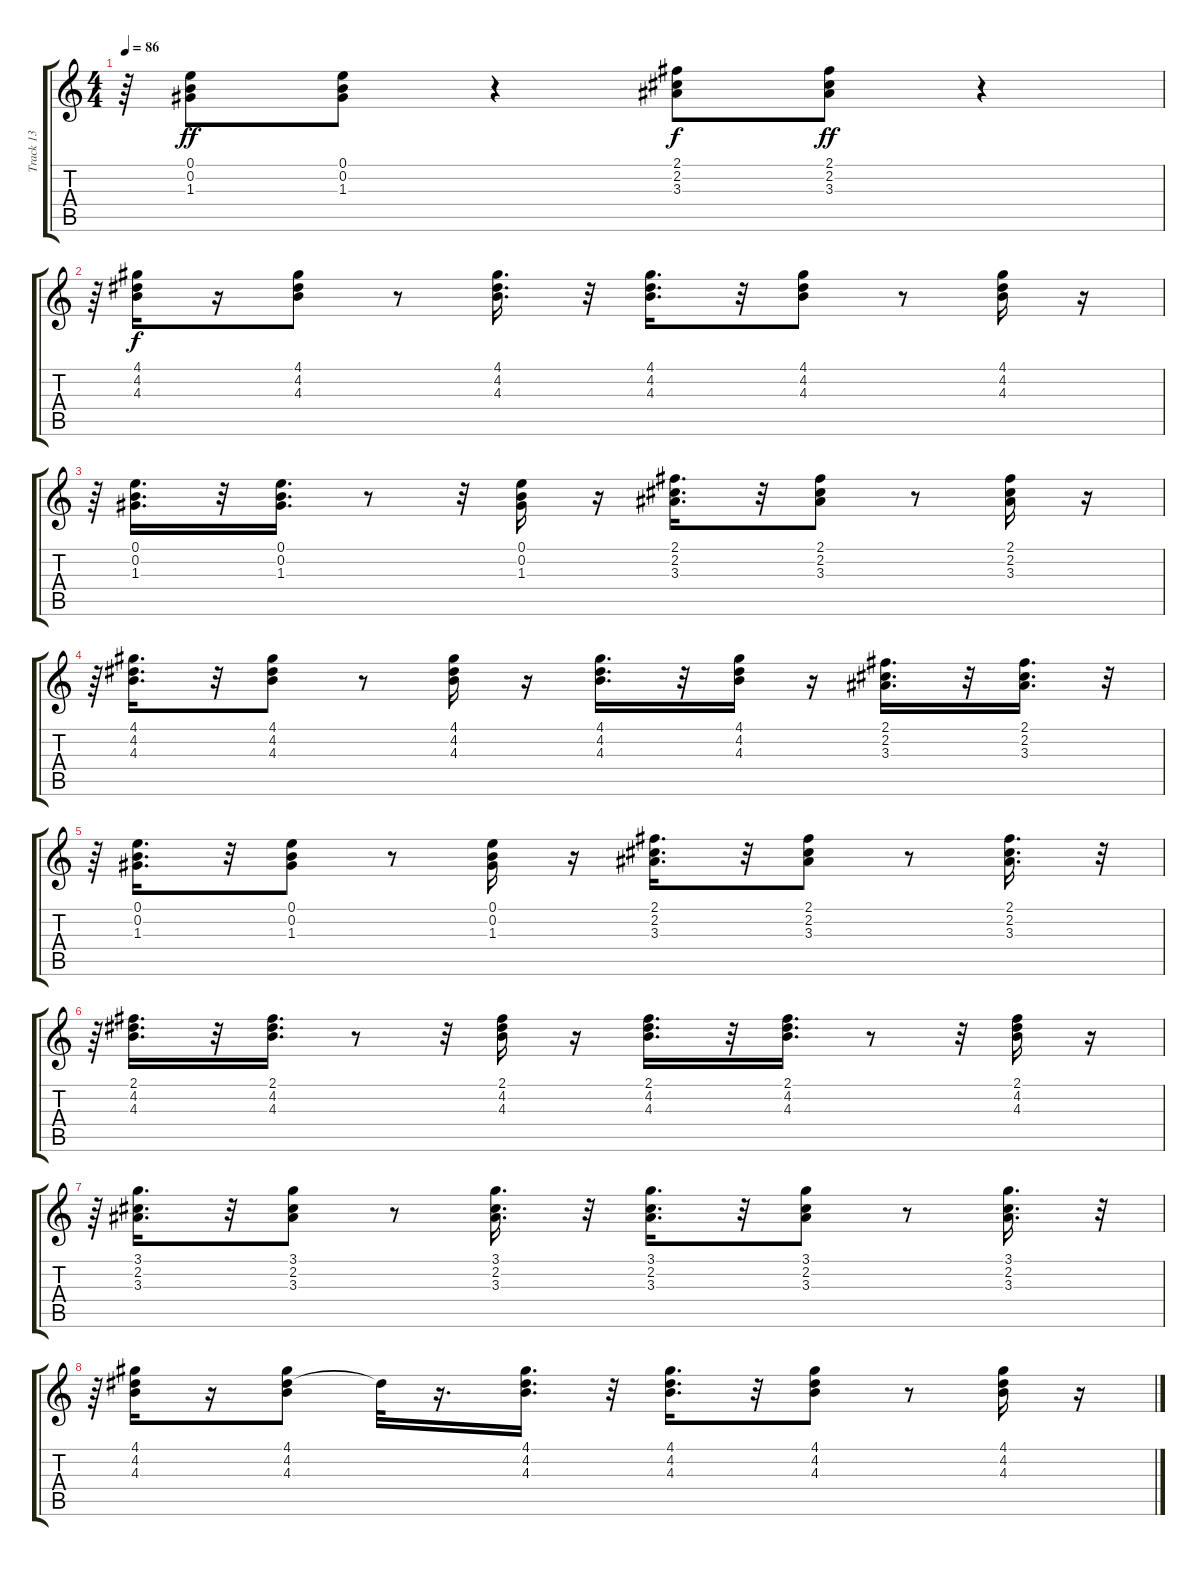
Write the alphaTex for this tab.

\track ("Track 13" "Track 13") {instrument acousticguitarsteel}
\staff {score tabs}
\tuning (E4 B3 G3 D3 A2 E2) {hide}
\ts (4 4)
\tempo 86
\clef g2
\ks c
r.64{dy ff} (0.1 0.2 1.3).8 (0.1 0.2 1.3).8 r.4 (2.1 2.2 3.3).8{dy f} (2.1 2.2 3.3).8{dy ff} r.4 |
r.64 (4.1 4.2 4.3).16{dy f} r.16 (4.1 4.2 4.3).8 r.8 (4.1 4.2 4.3).16{d} r.32 (4.1 4.2 4.3).16{d} r.32 (4.1 4.2 4.3).8 r.8 (4.1 4.2 4.3).16 r.16 |
r.64 (0.1 0.2 1.3).16{d} r.32 (0.1 0.2 1.3).16{d} r.8 r.32 (0.1 0.2 1.3).16 r.16 (2.1 2.2 3.3).16{d} r.32 (2.1 2.2 3.3).8 r.8 (2.1 2.2 3.3).16 r.16 |
r.64 (4.1 4.2 4.3).16{d} r.32 (4.1 4.2 4.3).8 r.8 (4.1 4.2 4.3).16 r.16 (4.1 4.2 4.3).16{d} r.32 (4.1 4.2 4.3).16 r.16 (2.1 2.2 3.3).16{d} r.32 (2.1 2.2 3.3).16{d} r.32 |
r.64 (0.1 0.2 1.3).16{d} r.32 (0.1 0.2 1.3).8 r.8 (0.1 0.2 1.3).16 r.16 (2.1 2.2 3.3).16{d} r.32 (2.1 2.2 3.3).8 r.8 (2.1 2.2 3.3).16{d} r.32 |
r.64 (2.1 4.2 4.3).16{d} r.32 (2.1 4.2 4.3).16{d} r.8 r.32 (2.1 4.2 4.3).16 r.16 (2.1 4.2 4.3).16{d} r.32 (2.1 4.2 4.3).16{d} r.8 r.32 (2.1 4.2 4.3).16 r.16 |
r.64 (3.1 2.2 3.3).16{d} r.32 (3.1 2.2 3.3).8 r.8 (3.1 2.2 3.3).16{d} r.32 (3.1 2.2 3.3).16{d} r.32 (3.1 2.2 3.3).8 r.8 (3.1 2.2 3.3).16{d} r.32 |
r.64 (4.1 4.2 4.3).16 r.16 (4.1 4.2 4.3).8 4.2{t}.32 r.16{d} (4.1 4.2 4.3).16{d} r.32 (4.1 4.2 4.3).16{d} r.32 (4.1 4.2 4.3).8 r.8 (4.1 4.2 4.3).16 r.16
